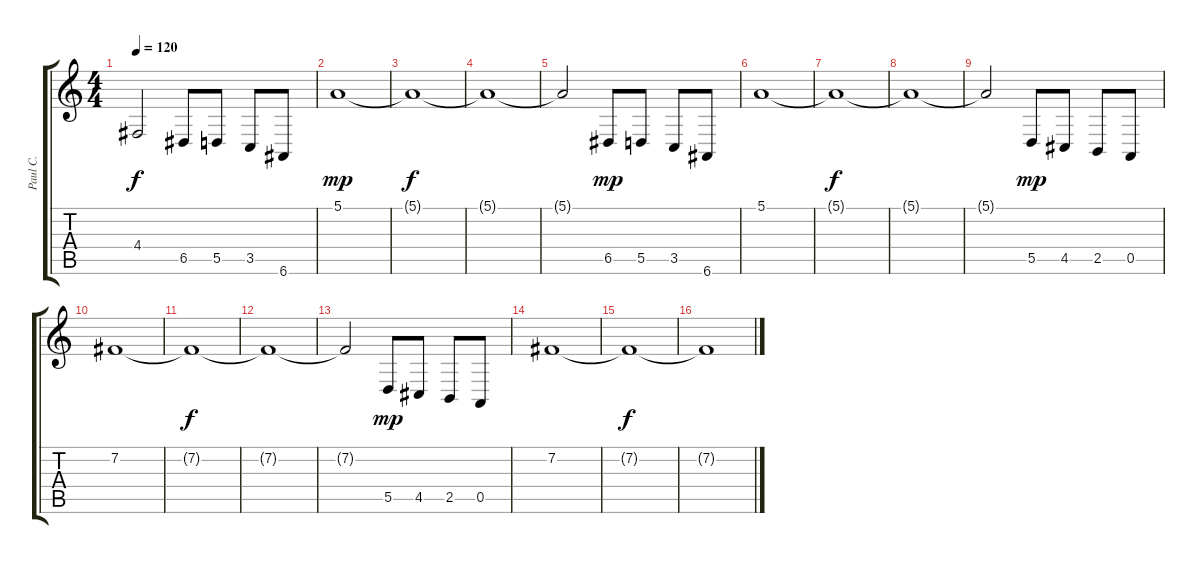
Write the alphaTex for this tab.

\track ("Paul C." "Paul C.") {instrument tenorsax}
\staff {score tabs}
\tuning (E4 B3 G3 D3 A2 E2) {hide}
\ts (4 4)
\tempo 120
\clef g2
\ks c
4.4.2{dy f} 6.5.8 5.5.8 3.5.8 6.6.8 |
5.1.1{dy mp} |
5.1{t}.1{dy f} |
5.1{t}.1 |
5.1{t}.2 6.5.8{dy mp} 5.5.8 3.5.8 6.6.8 |
5.1.1 |
5.1{t}.1{dy f} |
5.1{t}.1 |
5.1{t}.2 5.5.8{dy mp} 4.5.8 2.5.8 0.5.8 |
7.2.1 |
7.2{t}.1{dy f} |
7.2{t}.1 |
7.2{t}.2 5.5.8{dy mp} 4.5.8 2.5.8 0.5.8 |
7.2.1 |
7.2{t}.1{dy f} |
7.2{t}.1
